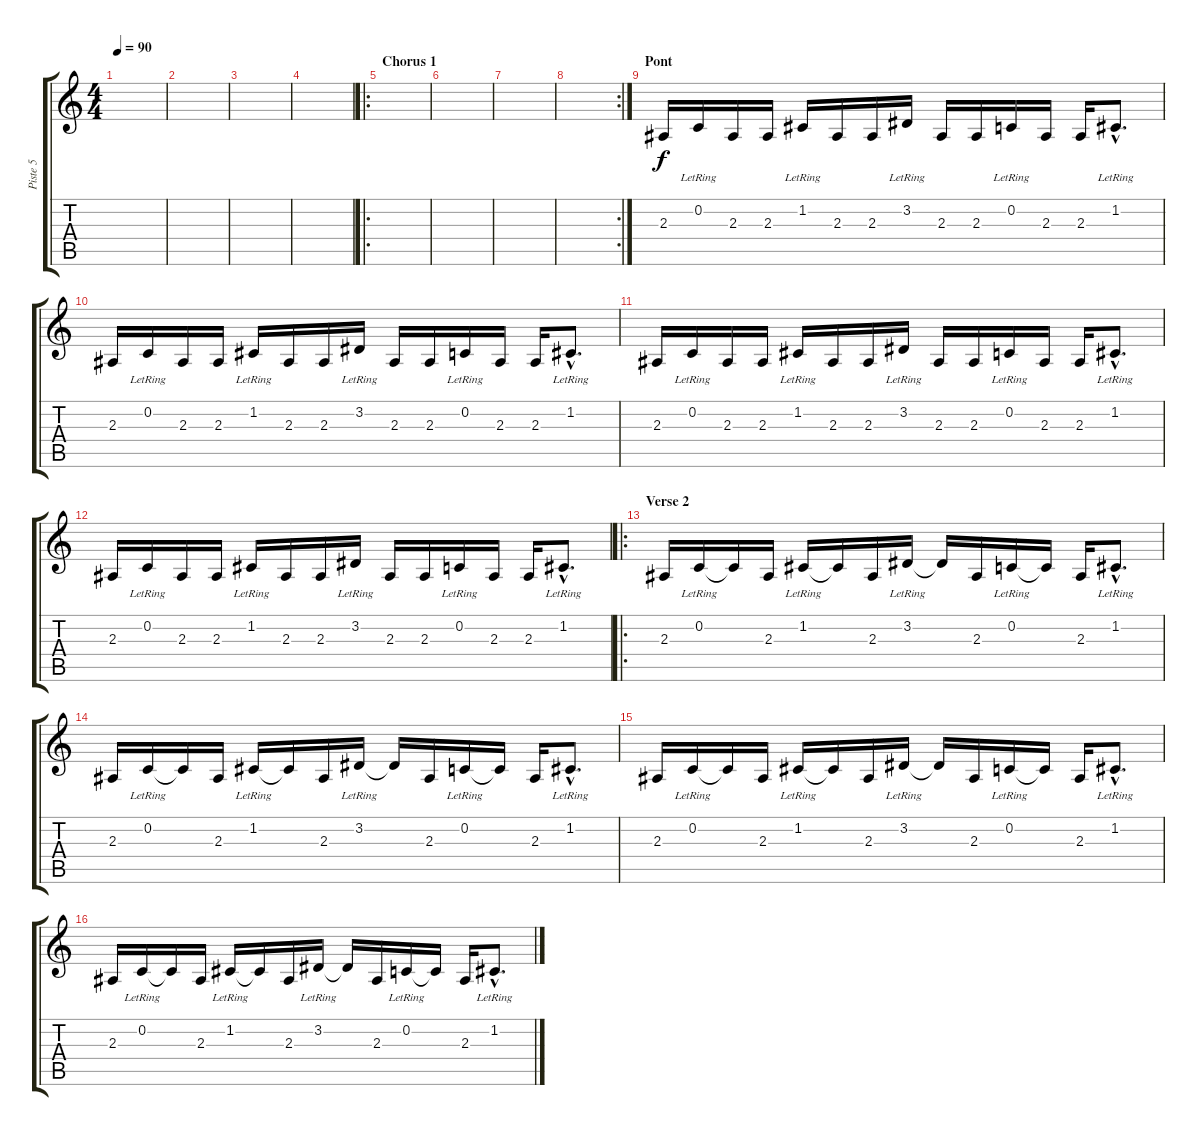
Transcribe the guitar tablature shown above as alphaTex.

\track ("Piste 5" "Piste 5") {instrument lead5charang}
\staff {score tabs}
\tuning (C4 C4 Ab3 Eb3 Bb2 F2) {hide}
\ts (4 4)
\tempo 90
\clef g2
\ks c
|
|
|
|
\ro
\section ("" "Chorus 1")
|
|
|
\rc 2
|
\section ("" "Pont")
2.3.16 0.2{lr}.16 2.3.16 2.3.16 1.2{lr}.16 2.3.16 2.3.16 3.2{lr}.16 2.3.16 2.3.16 0.2{lr}.16 2.3.16 2.3.16 1.2{hac lr}.8{d} |
2.3.16 0.2{lr}.16 2.3.16 2.3.16 1.2{lr}.16 2.3.16 2.3.16 3.2{lr}.16 2.3.16 2.3.16 0.2{lr}.16 2.3.16 2.3.16 1.2{hac lr}.8{d} |
2.3.16 0.2{lr}.16 2.3.16 2.3.16 1.2{lr}.16 2.3.16 2.3.16 3.2{lr}.16 2.3.16 2.3.16 0.2{lr}.16 2.3.16 2.3.16 1.2{hac lr}.8{d} |
2.3.16 0.2{lr}.16 2.3.16 2.3.16 1.2{lr}.16 2.3.16 2.3.16 3.2{lr}.16 2.3.16 2.3.16 0.2{lr}.16 2.3.16 2.3.16 1.2{hac lr}.8{d} |
\ro
\section ("" "Verse 2")
2.3.16 0.2{lr}.16 0.2{t}.16 2.3.16 1.2{lr}.16 1.2{t}.16 2.3.16 3.2{lr}.16 3.2{t}.16 2.3.16 0.2{lr}.16 0.2{t}.16 2.3.16 1.2{hac lr}.8{d} |
2.3.16 0.2{lr}.16 0.2{t}.16 2.3.16 1.2{lr}.16 1.2{t}.16 2.3.16 3.2{lr}.16 3.2{t}.16 2.3.16 0.2{lr}.16 0.2{t}.16 2.3.16 1.2{hac lr}.8{d} |
2.3.16 0.2{lr}.16 0.2{t}.16 2.3.16 1.2{lr}.16 1.2{t}.16 2.3.16 3.2{lr}.16 3.2{t}.16 2.3.16 0.2{lr}.16 0.2{t}.16 2.3.16 1.2{hac lr}.8{d} |
2.3.16 0.2{lr}.16 0.2{t}.16 2.3.16 1.2{lr}.16 1.2{t}.16 2.3.16 3.2{lr}.16 3.2{t}.16 2.3.16 0.2{lr}.16 0.2{t}.16 2.3.16 1.2{hac lr}.8{d}
